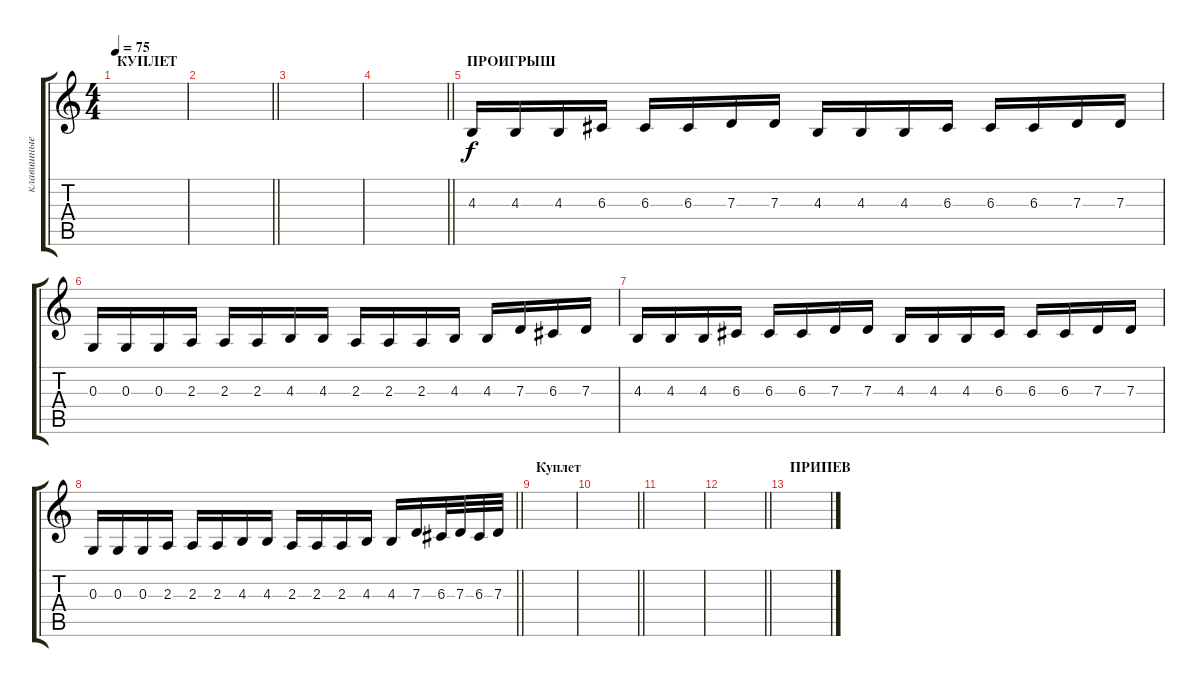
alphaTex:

\track ("клавишные" "клавишные") {instrument lead2sawtooth}
\staff {score tabs}
\tuning (E4 B3 G3 D3 A2 E2) {hide}
\ts (4 4)
\section ("" "КУПЛЕТ")
\tempo 75
\clef g2
\ks c
|
\barLineRight lightlight
|
|
\barLineRight lightlight
|
\section ("" "ПРОИГРЫШ")
4.3.16 4.3.16 4.3.16 6.3.16 6.3.16 6.3.16 7.3.16 7.3.16 4.3.16 4.3.16 4.3.16 6.3.16 6.3.16 6.3.16 7.3.16 7.3.16 |
0.3.16 0.3.16 0.3.16 2.3.16 2.3.16 2.3.16 4.3.16 4.3.16 2.3.16 2.3.16 2.3.16 4.3.16 4.3.16 7.3.16 6.3.16 7.3.16 |
4.3.16 4.3.16 4.3.16 6.3.16 6.3.16 6.3.16 7.3.16 7.3.16 4.3.16 4.3.16 4.3.16 6.3.16 6.3.16 6.3.16 7.3.16 7.3.16 |
\barLineRight lightlight
0.3.16 0.3.16 0.3.16 2.3.16 2.3.16 2.3.16 4.3.16 4.3.16 2.3.16 2.3.16 2.3.16 4.3.16 4.3.16 7.3.16 6.3.32 7.3.32 6.3.32 7.3.32 |
\section ("" "Куплет")
|
\barLineRight lightlight
|
|
\barLineRight lightlight
|
\section ("" "ПРИПЕВ")
